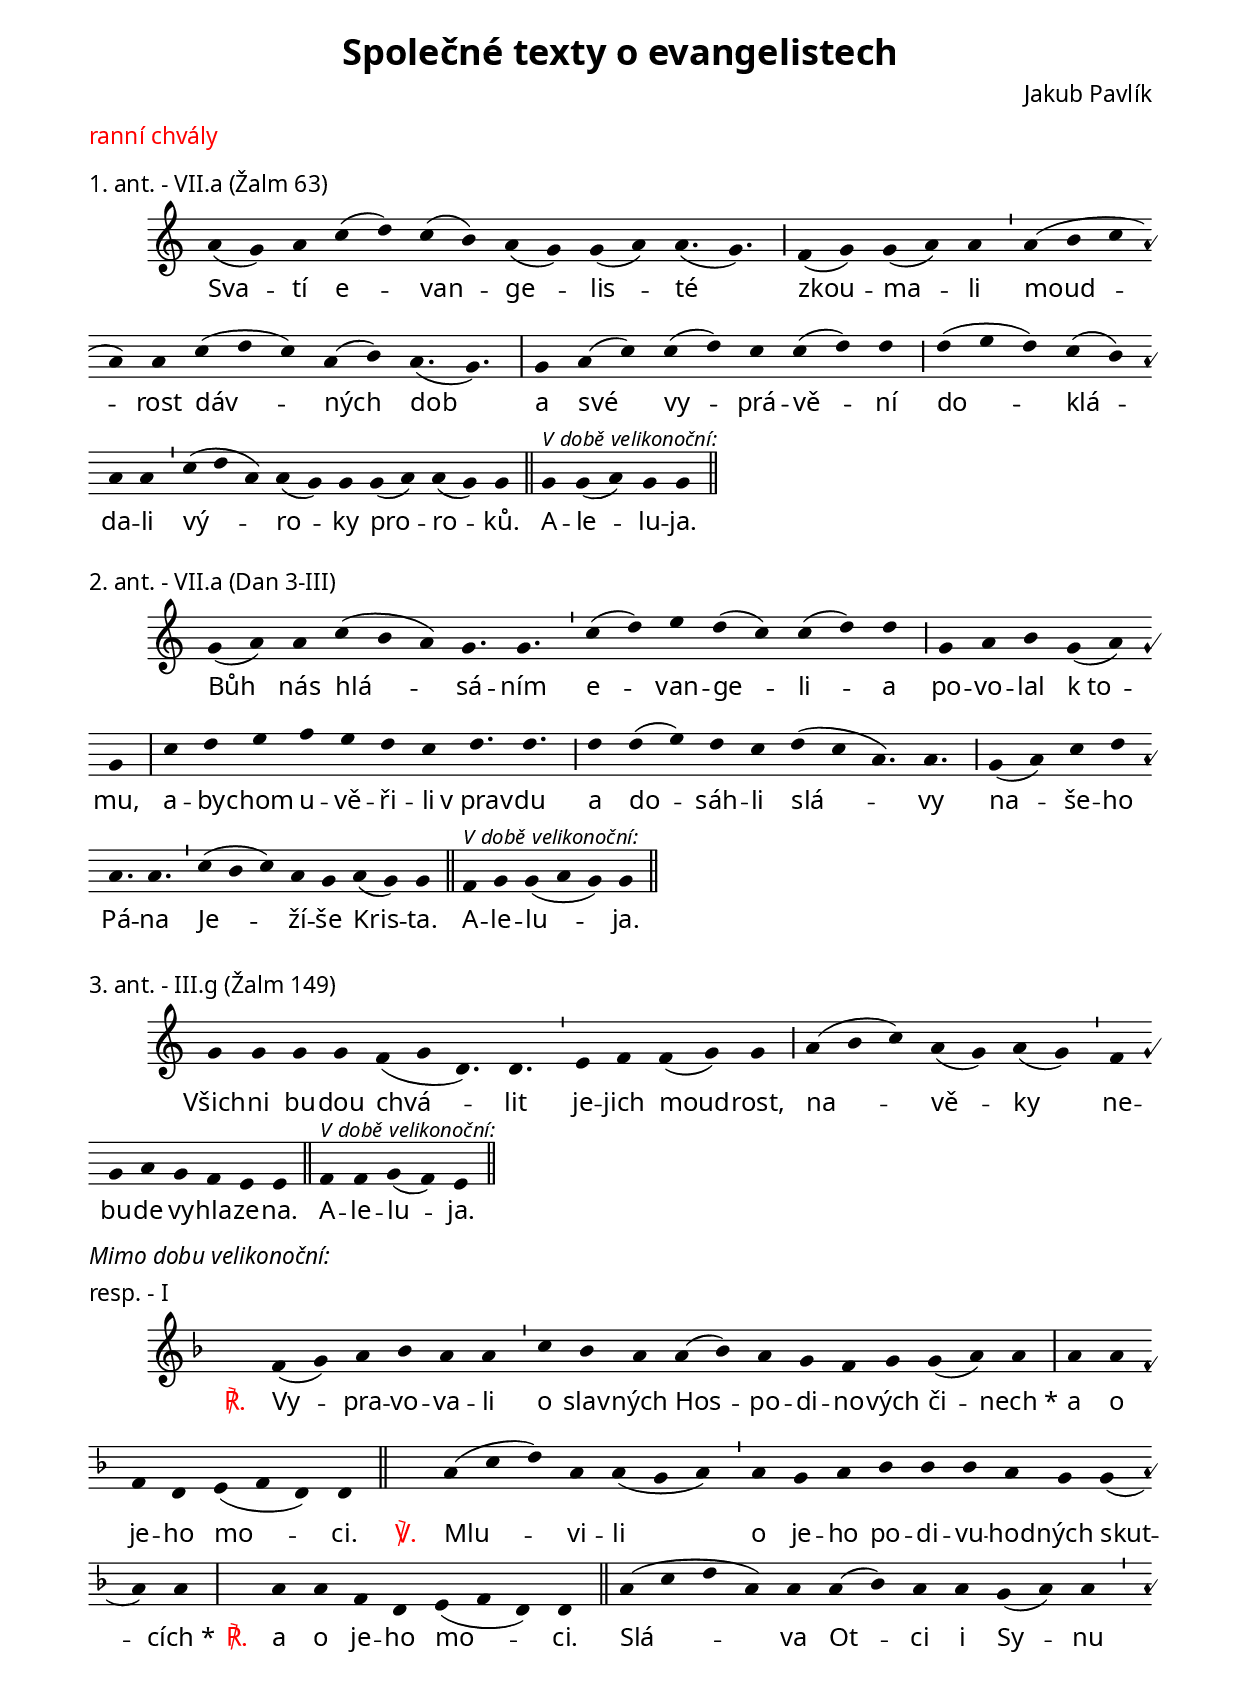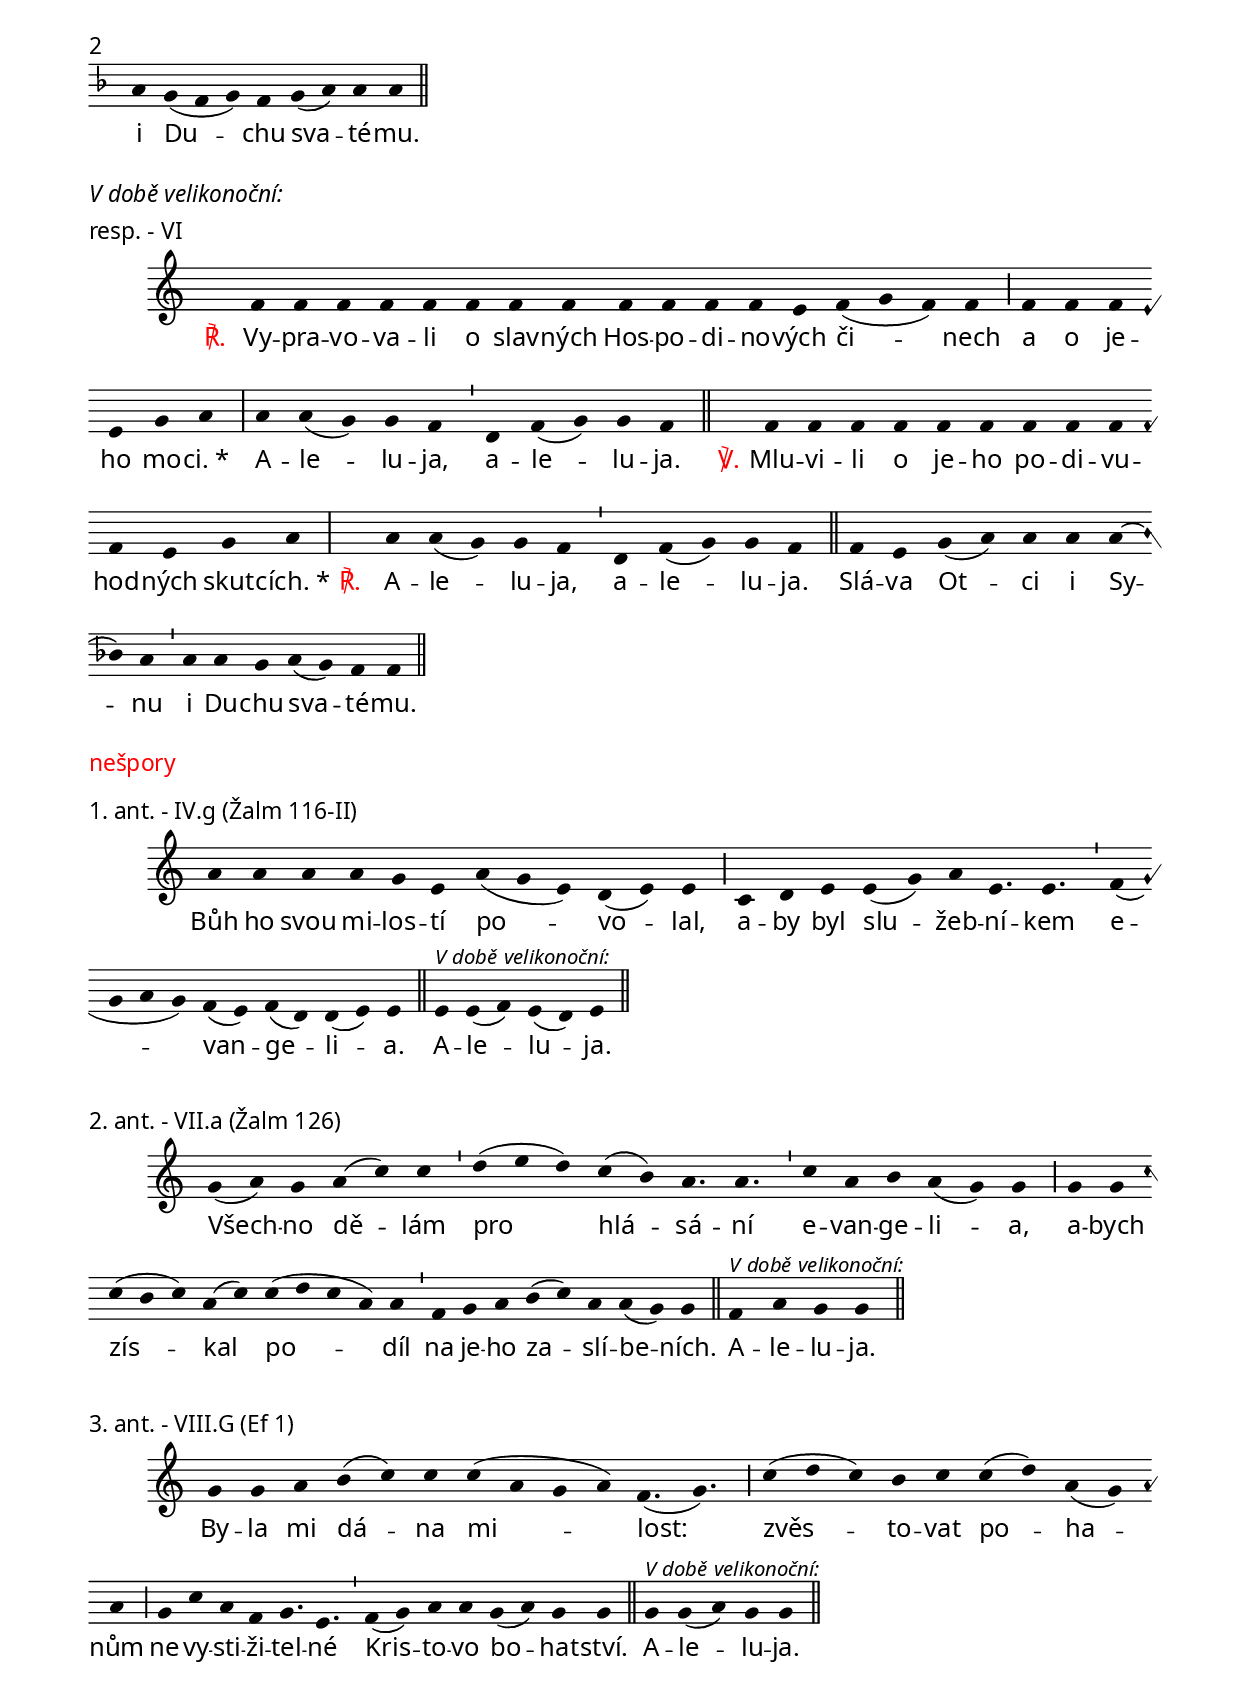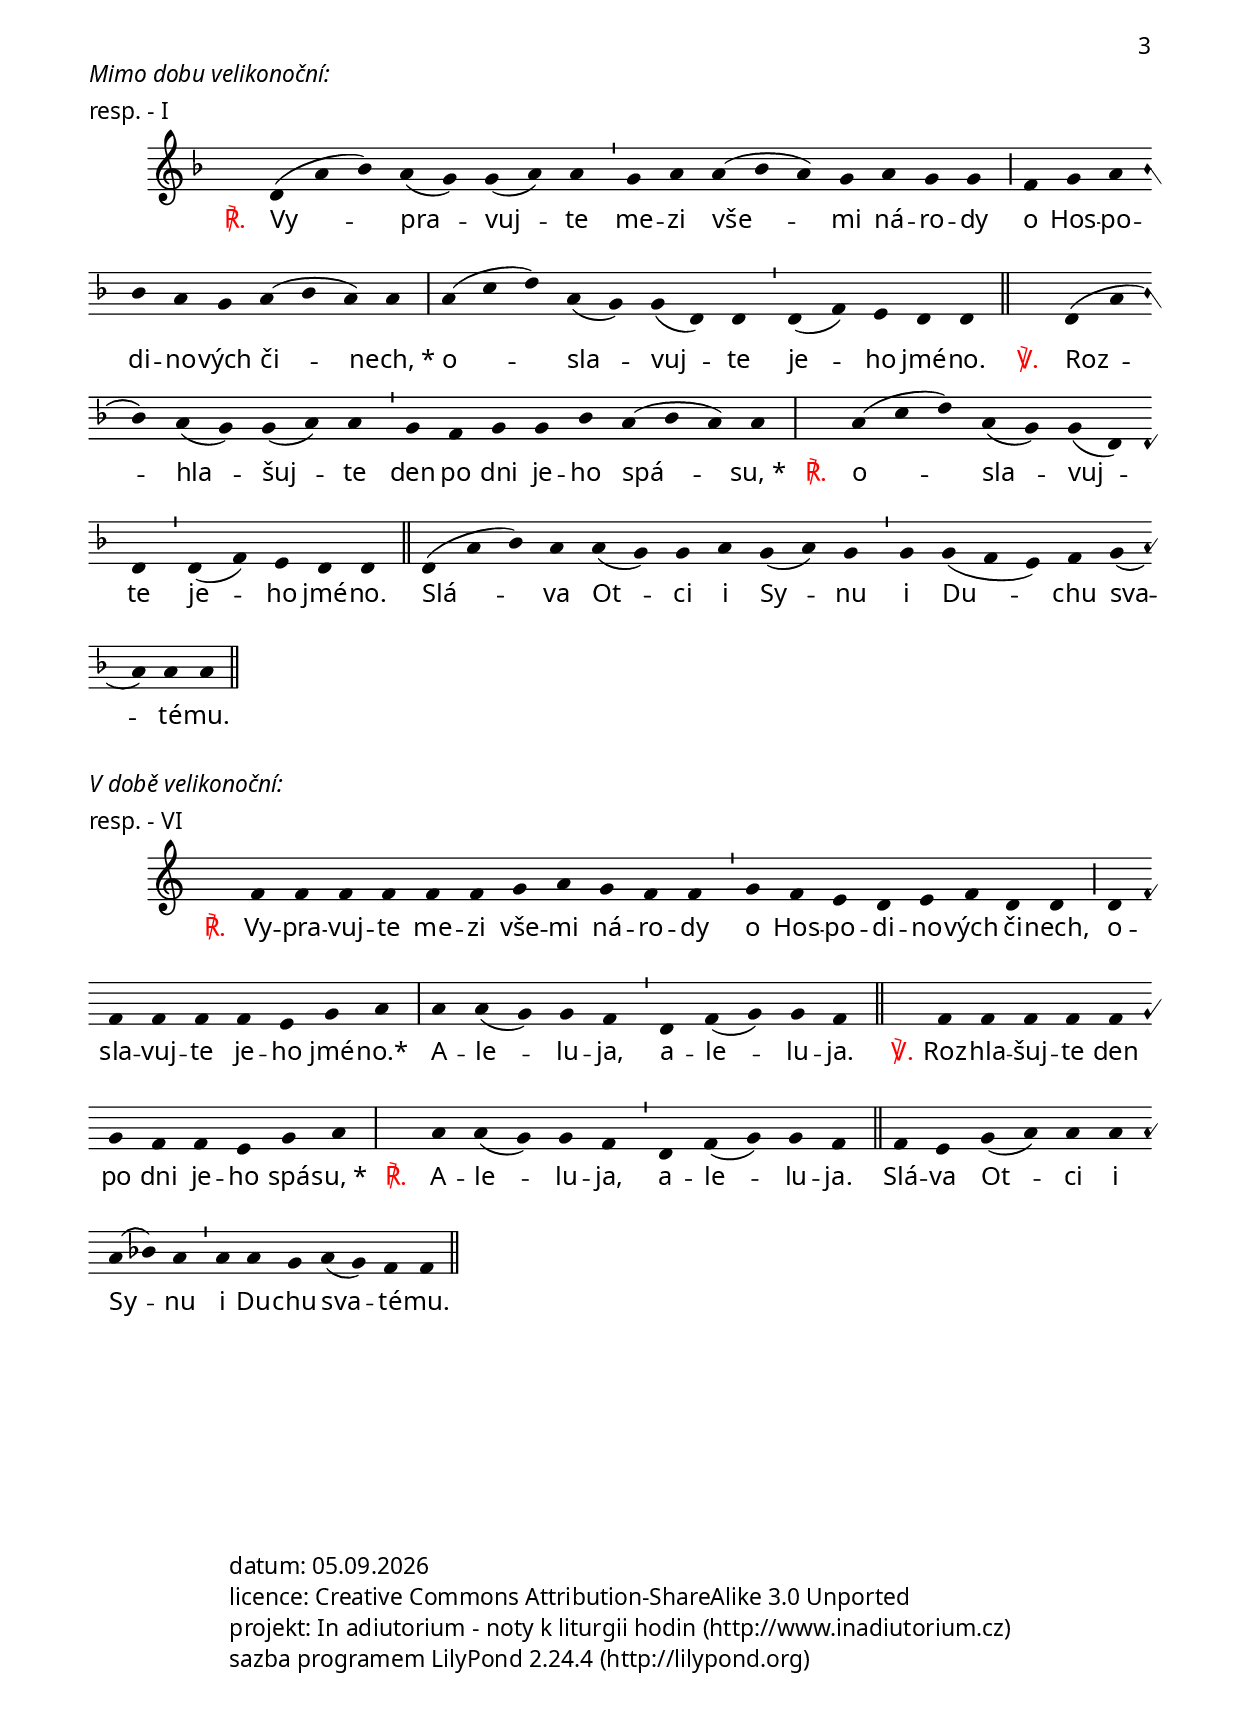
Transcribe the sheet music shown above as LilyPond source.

\version "2.15.37"

\header {
  title = "Společné texty o evangelistech"
  composer = "Jakub Pavlík"
}

\include "../spolecne.ly"
\include "../dilyresponsorii.ly"

\markup {\nadpisHodinka {"ranní chvály"}}

\score {
  \relative c'' {
    \choralniRezim
    a4( g) a c( d) c( b) a( g) g( a) a4.( g) \barMaior
    f4( g) g( a) a \barMin a( b c a) a c( d c) a( b) a4.( g) \barMax
    g4 a( c) c( d) c c( d) d \barMaior
    d( e d) c( b) a a \barMin c( d a) a( g) g g( a) a( g) g \barFinalis
    
    g^\markup\rubrVelikAleluja g( a) g g \barFinalis
  }
  \addlyrics {
    Sva -- tí e -- van -- ge -- lis -- té
    zkou -- ma -- li moud -- rost dáv -- ných dob
    a své vy -- prá -- vě -- ní
    do -- klá -- da -- li vý -- ro -- ky pro -- ro -- ků.
    
    A -- le -- lu -- ja.
  }
  \header {
    quid = "1. ant."
    modus = "VII"
    differentia = "a" 
    psalmus = "Žalm 63"
    id = ""
    piece = \markup {\sestavTitulek}
  }
}

\score {
  \relative c'' {
    \choralniRezim
    g4( a) a c( b a) g4. g \barMin c4( d) e d( c) c( d) d \barMaior
    g, a b g( a) g \barMax
    c d e f e d c d4. d \barMaior
    d4 d( e) d c d( c a4.) a \barMaior
    g4( a) c d a4. a \barMin c4( b c) a g a( g) g \barFinalis
    
    f^\markup\rubrVelikAleluja g g( a g) g \barFinalis
  }
  \addlyrics {
    Bůh nás hlá -- sá -- ním e -- van -- ge -- li -- a 
    po -- vo -- lal k_to -- mu,
    a -- by -- chom u -- vě -- ři -- li v_prav -- du
    a do -- sáh -- li slá -- vy 
    na -- še -- ho Pá -- na Je -- ží -- še Kris -- ta.
    
    A -- le -- lu -- ja.
  }
  \header {
    quid = "2. ant."
    modus = "VII"
    differentia = "a" 
    psalmus = "Dan 3-III"
    id = ""
    piece = \markup {\sestavTitulek}
  }
}

\score {
  \relative c'' {
    \choralniRezim
    g4 g g g f( g d4.) d \barMin e4 f f( g) g \barMaior
    a( b c) a( g) a( g) \barMin f g a g f e e \barFinalis
    f^\markup\rubrVelikAleluja f g( f) e \barFinalis
  }
  \addlyrics {
    Všich -- ni bu -- dou chvá -- lit je -- jich moud -- rost,
    % tak -- že
    na -- vě -- ky ne -- bu -- de vy -- hla -- ze -- na.
    
    A -- le -- lu -- ja.
  }
  \header {
    quid = "3. ant."
    modus = "III"
    differentia = "g" 
    psalmus = "Žalm 149"
    id = ""
    piece = \markup {\sestavTitulek}
  }
}

\markup\italic{Mimo dobu velikonoční:}

% Zvlastni napev jsem mu slozil proto, ze je nesoumerne
% a pro klasicky v modu VI se mi delkami textu nezdalo
\score {
  \relative c' {
    \choralniRezim
    \key f \major
    
    % R
    \neviditelna d
    f4( g) a bes a a \barMin c bes a a( bes) a g f g g( a) a \barMax
    a a f d e( f d) d \barFinalis
    % V
    \neviditelna a
    a'4( c d) a a( g a) \barMin
    a g a bes bes bes a g g( a) a \barMax
    % R
    \neviditelna a
    a a f d e( f d) d \barFinalis
    % Slava
    a'( c d a) a a( bes) a a g( a) a \barMin a g( f g) f g( a) a a \barFinalis
  }
  \addlyrics {
    \Response Vy -- pra -- vo -- va -- li o slav -- ných
    Hos -- po -- di -- no -- vých či -- nech_*
    a o je -- ho mo -- ci.
    \Verse Mlu -- vi -- li o je -- ho po -- di -- vu -- hod -- ných
    skut -- cích_*
    \Response a o je -- ho mo -- ci.
    \textRespDoxologie
  }
  \header {
    quid = "resp."
    modus = "I"
    id = ""
    piece = \markup {\sestavTitulekResp}
  }
}

\markup\italic{V době velikonoční:}

\score {
  \relative c' {
    \choralniRezim
    
    % R
    \neviditelna f
    f4 f f f f f f f f f f f e f( g f) f \barMaior
    f f f e g a \barMax
    \respVIalelujaResponsum \barFinalis
    % V
    \neviditelna f
    f4 f f f f f f f f f e g a \barMax
    % R
    \neviditelna a
    \respVIalelujaResponsum \barFinalis
    % Slava
    \respVIalelujaDoxologie \barFinalis
  }
  \addlyrics {
    \Response Vy -- pra -- vo -- va -- li o slav -- ných
    Hos -- po -- di -- no -- vých či -- nech
    a o je -- ho mo -- ci._* \textRespAleluja
    \Verse Mlu -- vi -- li o je -- ho po -- di -- vu -- hod -- ných
    skut -- cích._*
    \Response \textRespAleluja
    \textRespDoxologie
  }
  \header {
    quid = "resp."
    modus = "VI"
    id = ""
    piece = \markup {\sestavTitulekResp}
  }
} 

\markup {\nadpisHodinka {"nešpory"}}

\score {
  \relative c'' {
    \choralniRezim
    a a a a g e a( g e) d( e) e \barMaior
    c d e e( g) a e4. e \barMin f4( g a g) f( e) f( d) d( e) e \barFinalis
    
    e^\markup\rubrVelikAleluja e( f) e( d) e \barFinalis
  }
  \addlyrics {
    Bůh ho svou mi -- los -- tí po -- vo -- lal,
    a -- by byl slu -- žeb -- ní -- kem e -- van -- ge -- li -- a.
    
    A -- le -- lu -- ja.
  }
  \header {
    quid = "1. ant."
    modus = "IV"
    differentia = "g" 
    psalmus = "Žalm 116-II"
    id = ""
    piece = \markup {\sestavTitulek}
  }
}

\score {
  \relative c'' {
    \choralniRezim
    g4( a) g a( c) c \barMin d( e d) c( b) a4. a \barMin c4 a b a( g) g \barMaior
    g g c( b c) a( c) c( d c a) a \barMin f g a b( c) a a( g) g \barFinalis
    
    f^\markup\rubrVelikAleluja a g g \barFinalis
  }
  \addlyrics {
    Všech -- no dě -- lám pro hlá -- sá -- ní e -- van -- ge -- li -- a,
    a -- bych zís -- kal po -- díl na je -- ho za -- slí -- be -- ních.
    
    A -- le -- lu -- ja.
  }
  \header {
    quid = "2. ant."
    modus = "VII"
    differentia = "a" 
    psalmus = "Žalm 126"
    id = ""
    piece = \markup {\sestavTitulek}
  }
}

\score {
  \relative c'' {
    \choralniRezim
    g g a b( c) c c( a g a) f4.( g) \barMaior
    c4( d c) b c c( d) a( g) a \barMaior
    g c a f g4. e \barMin f4( g) a a g( a) g g \barFinalis
    
    g^\markup\rubrVelikAleluja g( a) g g \barFinalis
  }
  \addlyrics {
    By -- la mi dá -- na mi -- lost:
    zvěs -- to -- vat po -- ha -- nům
    ne -- vy -- sti -- ži -- tel -- né Kris -- to -- vo bo -- hat -- ství.
    
    A -- le -- lu -- ja.
  }
  \header {
    quid = "3. ant."
    modus = "VIII"
    differentia = "G" 
    psalmus = "Ef 1"
    id = ""
    piece = \markup {\sestavTitulek}
  }
}

% Responsorium je z commune o apostolech

\markup\italic{Mimo dobu velikonoční:}

\score {
  \relative c' {
    \choralniRezim
    \key f \major
    % R
    \neviditelna d
    d4( a' bes) a( g) g( a) a \barMin
    g a a( bes a) g a g g \barMaior
    f g a bes a g a( bes a) a \barMax
    a( c d) a( g) g( d) d \barMin d( f) e d d \barFinalis
    % V
    \neviditelna a
    d( a' bes) a( g) g( a) a \barMin g f g g bes a( bes a) a \barMax
    % R
    \neviditelna a
    a( c d) a( g) g( d) d \barMin d( f) e d d \barFinalis
    % Slava
    d4( a' bes) a a( g) g a g( a) g \barMin g g( f e) f g( a) a a \barFinalis
  }
  \addlyrics {
    \Response Vy -- pra -- vuj -- te 
    me -- zi vše -- mi ná -- ro -- dy
    o Hos -- po -- di -- no -- vých či -- nech,_*
    o -- sla -- vuj -- te je -- ho jmé -- no.
    \Verse Roz -- hla -- šuj -- te den po dni je -- ho spá -- su,_*
    \Response o -- sla -- vuj -- te je -- ho jmé -- no.
    \textRespDoxologie
  }
  \header {
    quid = "resp."
    modus = "I"
    id = ""
    piece = \markup {\sestavTitulekResp}
  }
}

\markup\italic{V době velikonoční:}

\score {
  \relative c' {
    \choralniRezim
    
    % R
    \neviditelna f
    f f f f f f g a g f f \barMin 
    g f e d e f d d \barMaior
    d f f f f e g a \barMax
    \respVIalelujaResponsum \barFinalis
    % V
    \neviditelna f
    f f f f f g f f e g a \barMax
    % R
    \neviditelna a
    \respVIalelujaResponsum \barFinalis
    % Slava
    \respVIalelujaDoxologie \barFinalis
  }
  \addlyrics {
    \Response Vy -- pra -- vuj -- te me -- zi vše -- mi ná -- ro -- dy
    o Hos -- po -- di -- no -- vých či -- nech,
    o -- sla -- vuj -- te je -- ho jmé -- no.* \textRespAleluja
    \Verse Roz -- hla -- šuj -- te den po dni je -- ho spá -- su,_*
    \Response \textRespAleluja
    \textRespDoxologie
  }
  \header {
    quid = "resp."
    modus = "VI"
    id = ""
    piece = \markup {\sestavTitulekResp}
  }
} 